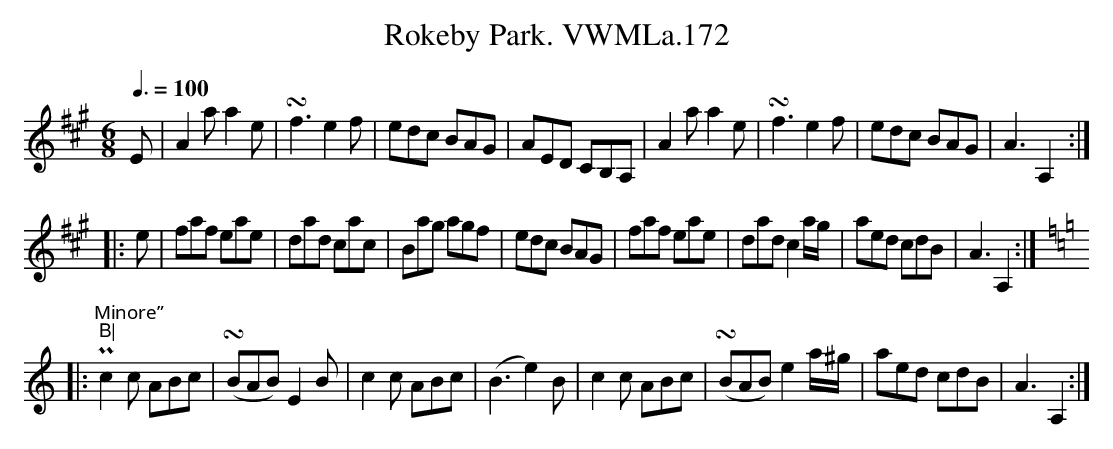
X:1
T:Rokeby Park. VWMLa.172
M:6/8
L:1/8
Q:3/8=100
K:A
E|A2a a2e|!turn!f3 e2f|edc BAG|AED CB,A,|\
A2a a2e|!turn!f3 e2f|edc BAG|A3A,2:|
|:e|faf eae|dad cac|Bag agf|edc BAG|\
faf eae|dad c2a/g/|aed cdB|A3A,2:|
K:C
|:"^Minore”"P"B|\
c2c ABc|!turn!(BAB) E2B|c2c ABc|(B3 e2)B|\
c2c ABc|!turn!(BAB) e2a/^g/|aed cdB|A3 A,2:|
